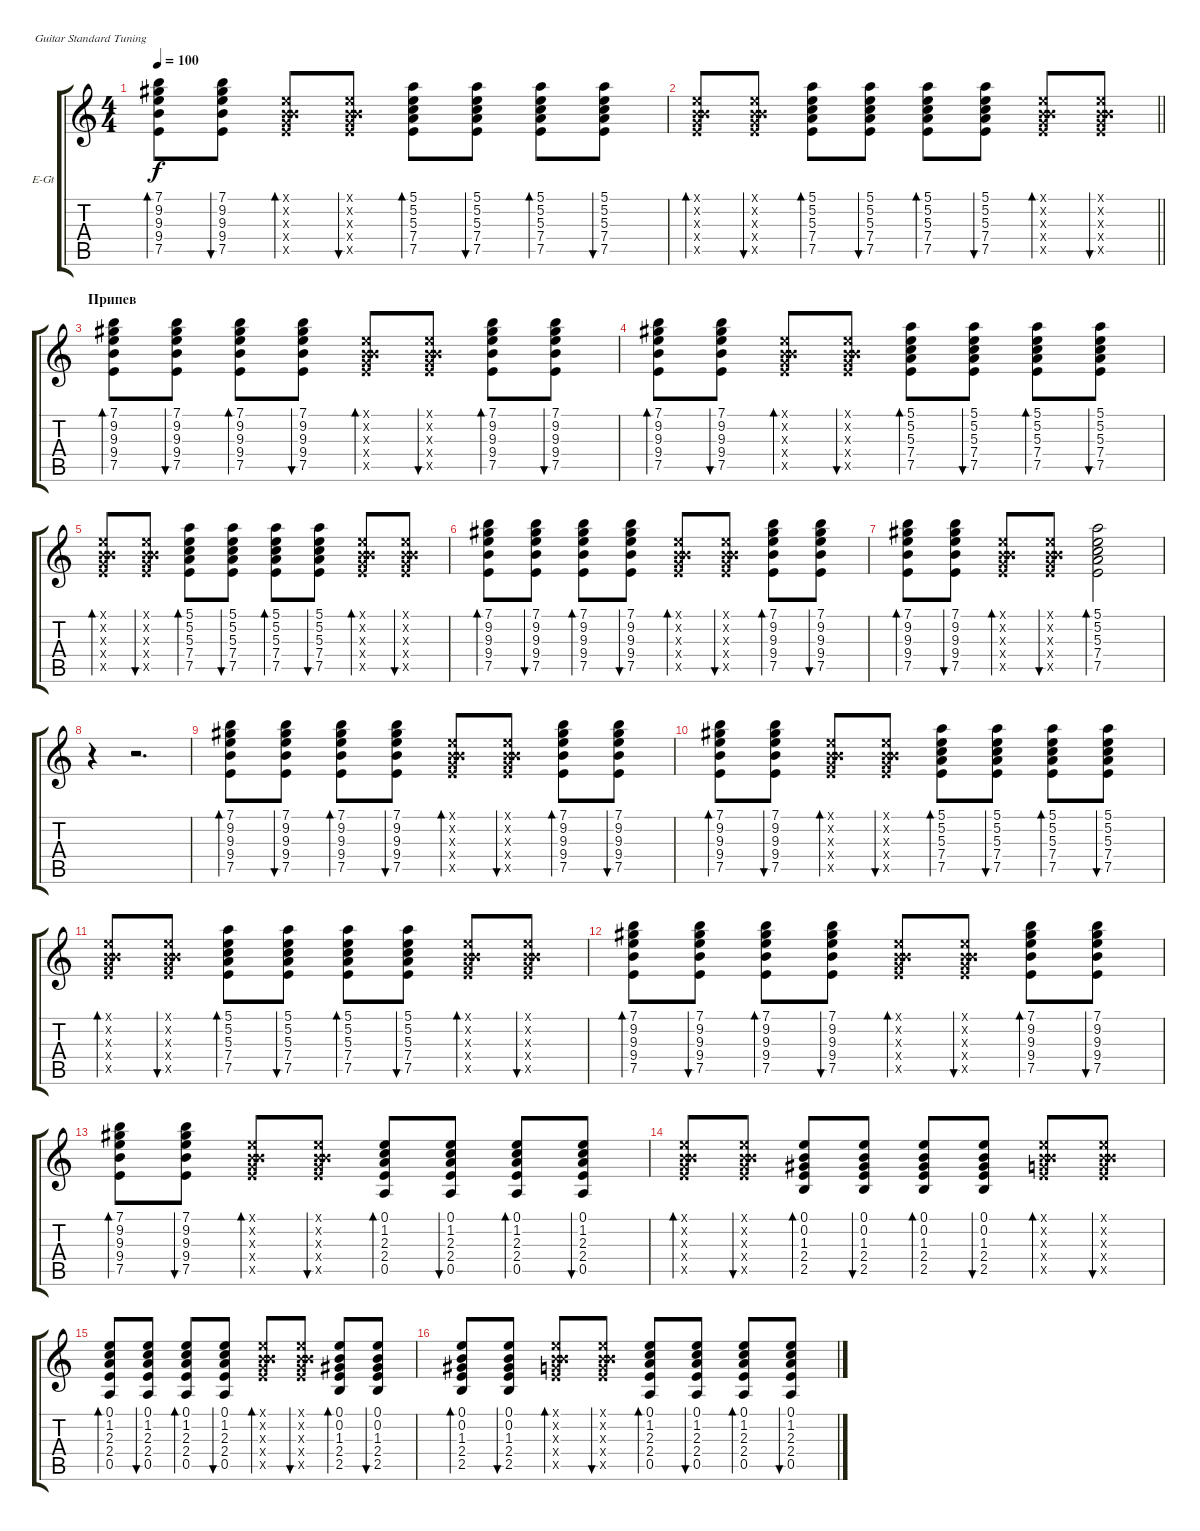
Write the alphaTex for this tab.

\bracketExtendMode groupsimilarinstruments
\firstSystemTrackNameOrientation horizontal
\otherSystemsTrackNameOrientation horizontal
\track ("В. Бутусов (гитара)" "E-Gt") {instrument electricguitarclean}
\staff {score tabs}
\tuning (E4 B3 G3 D3 A2 E2)
\ts (4 4)
\tempo 100
\clef g2
\scale
0.333333
\ks c
(9.4 7.5 9.3 9.2 7.1).8{bd 33 dy f} (9.4 7.5 7.1 9.2 9.3).8{bu 32} (9.4{x} 7.5{x} 0.1{x} 0.2{x} 0.3{x}).8{bd 35} (9.4{x} 7.5{x} 0.3{x} 0.2{x} 0.1{x}).8{bu 34} (7.4 7.5 5.3 5.2 5.1).8{bd 33} (7.4 7.5 5.1 5.2 5.3).8{bu 32} (7.4 7.5 5.3 5.2 5.1).8{bd 33} (7.4 7.5 5.1 5.2 5.3).8{bu 32} |
\scale
0.333333
\barLineRight lightlight
(9.4{x} 7.5{x} 0.1{x} 0.2{x} 0.3{x}).8{bd 35} (9.4{x} 7.5{x} 0.3{x} 0.2{x} 0.1{x}).8{bu 34} (7.4 7.5 5.3 5.2 5.1).8{bd 33} (7.4 7.5 5.1 5.2 5.3).8{bu 32} (7.4 7.5 5.3 5.2 5.1).8{bd 33} (7.4 7.5 5.1 5.2 5.3).8{bu 32} (9.4{x} 7.5{x} 0.1{x} 0.2{x} 0.3{x}).8{bd 35} (9.4{x} 7.5{x} 0.3{x} 0.2{x} 0.1{x}).8{bu 34} |
\section ("" "Припев")
\scale
0.333333 (9.4 7.5 9.3 9.2 7.1).8{bd 33} (9.4 7.5 7.1 9.2 9.3).8{bu 32} (9.4 7.5 9.3 9.2 7.1).8{bd 33} (9.4 7.5 7.1 9.2 9.3).8{bu 32} (9.4{x} 7.5{x} 0.1{x} 0.2{x} 0.3{x}).8{bd 35} (9.4{x} 7.5{x} 0.3{x} 0.2{x} 0.1{x}).8{bu 34} (9.4 7.5 9.3 9.2 7.1).8{bd 33} (9.4 7.5 7.1 9.2 9.3).8{bu 32} |
\scale
0.333333 (9.4 7.5 9.3 9.2 7.1).8{bd 33} (9.4 7.5 7.1 9.2 9.3).8{bu 32} (9.4{x} 7.5{x} 0.1{x} 0.2{x} 0.3{x}).8{bd 35} (9.4{x} 7.5{x} 0.3{x} 0.2{x} 0.1{x}).8{bu 34} (7.4 7.5 5.3 5.2 5.1).8{bd 33} (7.4 7.5 5.1 5.2 5.3).8{bu 32} (7.4 7.5 5.3 5.2 5.1).8{bd 33} (7.4 7.5 5.1 5.2 5.3).8{bu 32} |
\scale
0.333333 (9.4{x} 7.5{x} 0.1{x} 0.2{x} 0.3{x}).8{bd 35} (9.4{x} 7.5{x} 0.3{x} 0.2{x} 0.1{x}).8{bu 34} (7.4 7.5 5.3 5.2 5.1).8{bd 33} (7.4 7.5 5.1 5.2 5.3).8{bu 32} (7.4 7.5 5.3 5.2 5.1).8{bd 33} (7.4 7.5 5.1 5.2 5.3).8{bu 32} (9.4{x} 7.5{x} 0.1{x} 0.2{x} 0.3{x}).8{bd 35} (9.4{x} 7.5{x} 0.3{x} 0.2{x} 0.1{x}).8{bu 34} |
\scale
0.333333 (9.4 7.5 9.3 9.2 7.1).8{bd 33} (9.4 7.5 7.1 9.2 9.3).8{bu 32} (9.4 7.5 9.3 9.2 7.1).8{bd 33} (9.4 7.5 7.1 9.2 9.3).8{bu 32} (9.4{x} 7.5{x} 0.1{x} 0.2{x} 0.3{x}).8{bd 35} (9.4{x} 7.5{x} 0.3{x} 0.2{x} 0.1{x}).8{bu 34} (9.4 7.5 9.3 9.2 7.1).8{bd 33} (9.4 7.5 7.1 9.2 9.3).8{bu 32} |
\scale
0.333333 (9.4 7.5 9.3 9.2 7.1).8{bd 33} (9.4 7.5 7.1 9.2 9.3).8{bu 32} (9.4{x} 7.5{x} 0.1{x} 0.2{x} 0.3{x}).8{bd 35} (9.4{x} 7.5{x} 0.3{x} 0.2{x} 0.1{x}).8{bu 34} (7.4 7.5 5.3 5.2 5.1).2{bd 33} |
\scale
0.333333 r.4 r.2{d} |
\scale
0.333333 (9.4 7.5 9.3 9.2 7.1).8{bd 33} (9.4 7.5 7.1 9.2 9.3).8{bu 32} (9.4 7.5 9.3 9.2 7.1).8{bd 33} (9.4 7.5 7.1 9.2 9.3).8{bu 32} (9.4{x} 7.5{x} 0.1{x} 0.2{x} 0.3{x}).8{bd 35} (9.4{x} 7.5{x} 0.3{x} 0.2{x} 0.1{x}).8{bu 34} (9.4 7.5 9.3 9.2 7.1).8{bd 33} (9.4 7.5 7.1 9.2 9.3).8{bu 32} |
\scale
0.333333 (9.4 7.5 9.3 9.2 7.1).8{bd 33} (9.4 7.5 7.1 9.2 9.3).8{bu 32} (9.4{x} 7.5{x} 0.1{x} 0.2{x} 0.3{x}).8{bd 35} (9.4{x} 7.5{x} 0.3{x} 0.2{x} 0.1{x}).8{bu 34} (7.4 7.5 5.3 5.2 5.1).8{bd 33} (7.4 7.5 5.1 5.2 5.3).8{bu 32} (7.4 7.5 5.3 5.2 5.1).8{bd 33} (7.4 7.5 5.1 5.2 5.3).8{bu 32} |
\scale
0.333333 (9.4{x} 7.5{x} 0.1{x} 0.2{x} 0.3{x}).8{bd 35} (9.4{x} 7.5{x} 0.3{x} 0.2{x} 0.1{x}).8{bu 34} (7.4 7.5 5.3 5.2 5.1).8{bd 33} (7.4 7.5 5.1 5.2 5.3).8{bu 32} (7.4 7.5 5.3 5.2 5.1).8{bd 33} (7.4 7.5 5.1 5.2 5.3).8{bu 32} (9.4{x} 7.5{x} 0.1{x} 0.2{x} 0.3{x}).8{bd 35} (9.4{x} 7.5{x} 0.3{x} 0.2{x} 0.1{x}).8{bu 34} |
\scale
0.333333 (9.4 7.5 9.3 9.2 7.1).8{bd 33} (9.4 7.5 7.1 9.2 9.3).8{bu 32} (9.4 7.5 9.3 9.2 7.1).8{bd 33} (9.4 7.5 7.1 9.2 9.3).8{bu 32} (9.4{x} 7.5{x} 0.1{x} 0.2{x} 0.3{x}).8{bd 35} (9.4{x} 7.5{x} 0.3{x} 0.2{x} 0.1{x}).8{bu 34} (9.4 7.5 9.3 9.2 7.1).8{bd 33} (9.4 7.5 7.1 9.2 9.3).8{bu 32} |
\scale
0.333333 (9.4 7.5 9.3 9.2 7.1).8{bd 33} (9.4 7.5 7.1 9.2 9.3).8{bu 32} (9.4{x} 7.5{x} 0.1{x} 0.2{x} 0.3{x}).8{bd 35} (9.4{x} 7.5{x} 0.3{x} 0.2{x} 0.1{x}).8{bu 34} (2.4 0.5 2.3 1.2 0.1).8{bd 30} (2.4 0.5 2.3 1.2 0.1).8{bu 31} (2.4 0.5 2.3 1.2 0.1).8{bd 30} (2.4 0.5 2.3 1.2 0.1).8{bu 31} |
\scale
0.333333 (9.4{x} 7.5{x} 0.1{x} 0.2{x} 0.3{x}).8{bd 35} (9.4{x} 7.5{x} 0.3{x} 0.2{x} 0.1{x}).8{bu 34} (2.4 2.5 1.3 0.2 0.1).8{bd 33} (2.4 2.5 0.1 0.2 1.3).8{bu 32} (2.4 2.5 1.3 0.2 0.1).8{bd 33} (2.4 2.5 0.1 0.2 1.3).8{bu 32} (9.4{x} 7.5{x} 0.1{x} 0.2{x} 0.3{x}).8{bd 35} (9.4{x} 7.5{x} 0.3{x} 0.2{x} 0.1{x}).8{bu 34} |
\scale
0.333333 (2.4 0.5 2.3 1.2 0.1).8{bd 33} (2.4 0.5 0.1 1.2 2.3).8{bu 32} (2.4 0.5 2.3 1.2 0.1).8{bd 33} (2.4 0.5 0.1 1.2 2.3).8{bu 32} (9.4{x} 7.5{x} 0.1{x} 0.2{x} 0.3{x}).8{bd 35} (9.4{x} 7.5{x} 0.3{x} 0.2{x} 0.1{x}).8{bu 34} (2.4 2.5 1.3 0.2 0.1).8{bd 33} (2.4 2.5 0.1 0.2 1.3).8{bu 32} |
\scale
0.333333 (2.4 2.5 1.3 0.2 0.1).8{bd 33} (2.4 2.5 0.1 0.2 1.3).8{bu 32} (9.4{x} 7.5{x} 0.1{x} 0.2{x} 0.3{x}).8{bd 35} (9.4{x} 7.5{x} 0.3{x} 0.2{x} 0.1{x}).8{bu 34} (2.4 0.5 2.3 1.2 0.1).8{bd 30} (2.4 0.5 2.3 1.2 0.1).8{bu 31} (2.4 0.5 2.3 1.2 0.1).8{bd 30} (2.4 0.5 2.3 1.2 0.1).8{bu 31}
